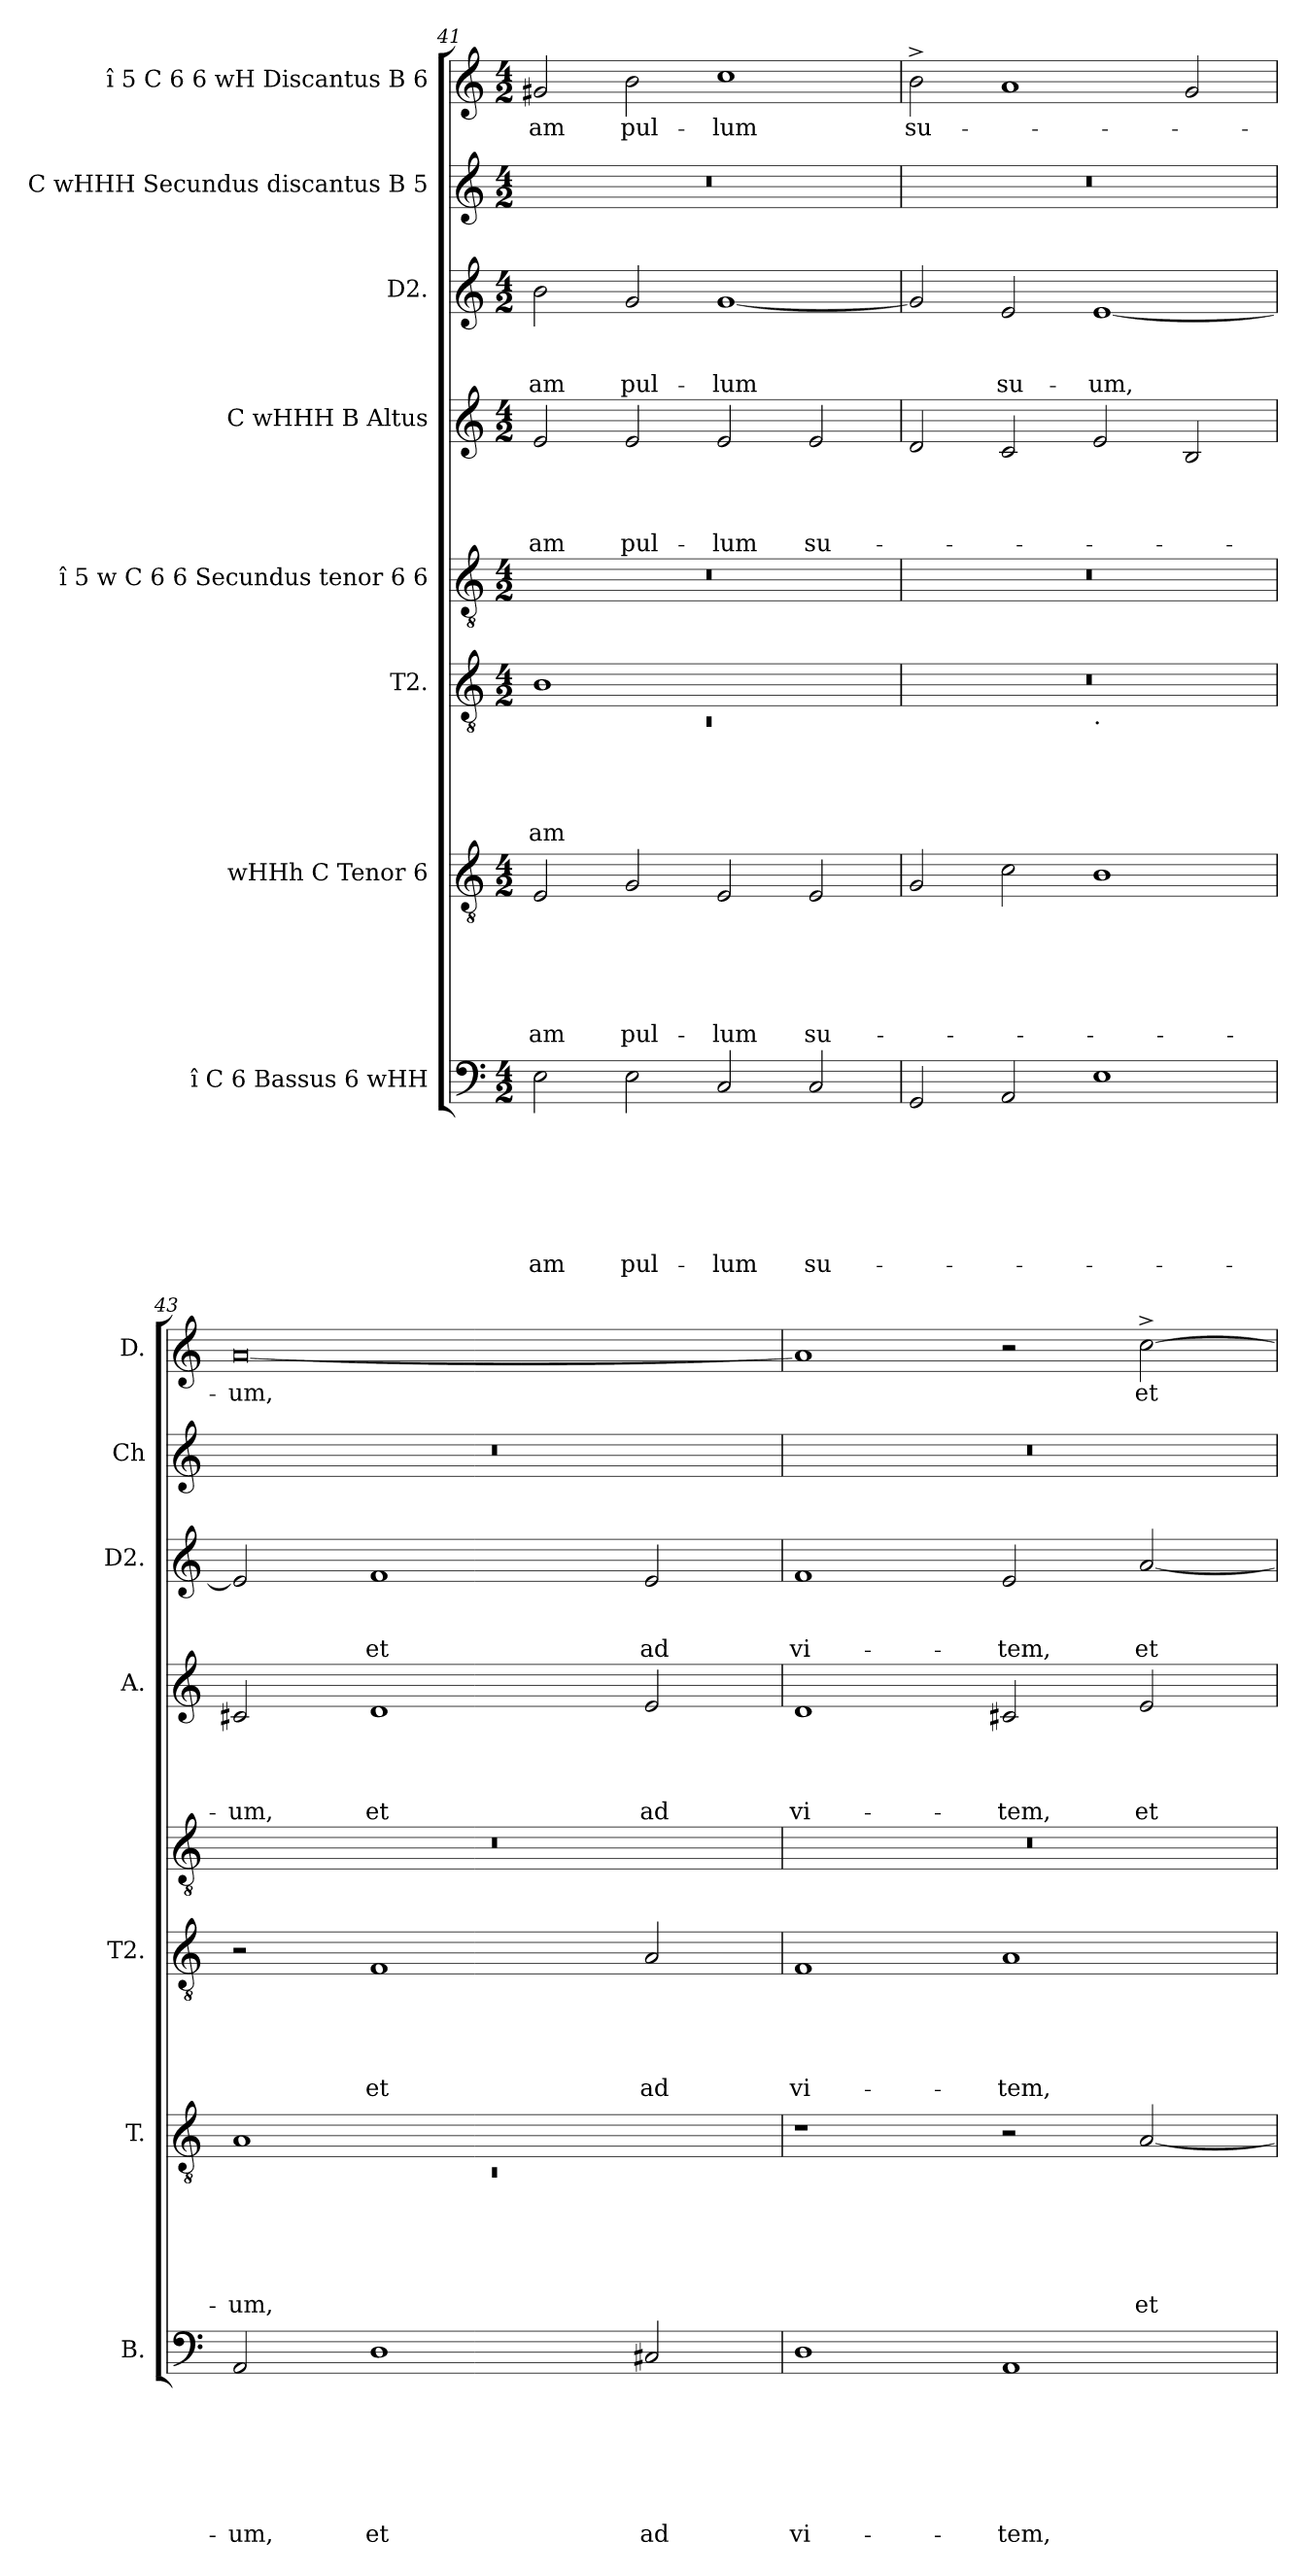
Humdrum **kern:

**kern	**text	**text	**text	**text	**text	**text	**text	**kern	**text	**text	**text	**text	**text	**text	**kern	**text	**text	**text	**text	**text	**kern	**kern	**text	**text	**text	**text	**kern	**text	**text	**text	**kern	**kern	**text
*part8	*part8	*part8	*part8	*part8	*part8	*part8	*part8	*part7	*part7	*part7	*part7	*part7	*part7	*part7	*part6	*part6	*part6	*part6	*part6	*part6	*part5	*part4	*part4	*part4	*part4	*part4	*part3	*part3	*part3	*part3	*part2	*part1	*part1
*staff8	*staff8	*staff8	*staff8	*staff8	*staff8	*staff8	*staff8	*staff7	*staff7	*staff7	*staff7	*staff7	*staff7	*staff7	*staff6	*staff6	*staff6	*staff6	*staff6	*staff6	*staff5	*staff4	*staff4	*staff4	*staff4	*staff4	*staff3	*staff3	*staff3	*staff3	*staff2	*staff1	*staff1
*I"î C 6 Bassus 6 wHH	*	*	*	*	*	*	*	*I"wHHh C Tenor 6	*	*	*	*	*	*	*I"T2.	*	*	*	*	*	*I"î 5 w C 6 6 Secundus tenor 6 6	*I"C wHHH B Altus	*	*	*	*	*I"D2.	*	*	*	*I"C wHHH Secundus discantus B 5	*I"î 5 C 6 6 wH Discantus B 6	*
*I'B.	*	*	*	*	*	*	*	*I'T.	*	*	*	*	*	*	*I'T2.	*	*	*	*	*	*	*I'A.	*	*	*	*	*I'D2.	*	*	*	*I'Ch	*I'D.	*
!!LO:LB:g=z
*clefF4	*	*	*	*	*	*	*	*clefGv2	*	*	*	*	*	*	*clefGv2	*	*	*	*	*	*clefGv2	*clefG2	*	*	*	*	*clefG2	*	*	*	*clefG2	*clefG2	*
*k[]	*	*	*	*	*	*	*	*k[]	*	*	*	*	*	*	*k[]	*	*	*	*	*	*k[]	*k[]	*	*	*	*	*k[]	*	*	*	*k[]	*k[]	*
*C:	*	*	*	*	*	*	*	*C:	*	*	*	*	*	*	*C:	*	*	*	*	*	*C:	*C:	*	*	*	*	*C:	*	*	*	*C:	*C:	*
*M4/2	*	*	*	*	*	*	*	*M4/2	*	*	*	*	*	*	*M4/2	*	*	*	*	*	*M4/2	*M4/2	*	*	*	*	*M4/2	*	*	*	*M4/2	*M4/2	*
=41	=41	=41	=41	=41	=41	=41	=41	=41	=41	=41	=41	=41	=41	=41	=41	=41	=41	=41	=41	=41	=41	=41	=41	=41	=41	=41	=41	=41	=41	=41	=41	=41	=41
*	*	*	*	*	*	*	*	*	*	*	*	*	*	*	*^	*	*	*	*	*	*	*	*	*	*	*	*	*	*	*	*	*	*
!	!	!	!	!	!	!	!LO:LY:b	!	!	!	!	!	!	!LO:LY:b	!	!LO:N:vis=1	!	!	!	!	!LO:LY:b	!	!	!	!	!	!LO:LY:b	!	!	!	!LO:LY:b	!	!	!LO:LY:b
2E\	.	.	.	.	.	.	-am	2E/	.	.	.	.	.	-am	1B	0rC	.	.	.	.	-am	0r	2e/	.	.	.	-am	2b\	.	.	-am	0r	2g#X/	-am
!	!	!	!	!	!	!	!LO:LY:b	!	!	!	!	!	!	!LO:LY:b	!	!	!	!	!	!	!	!	!	!	!	!	!LO:LY:b	!	!	!	!LO:LY:b	!	!	!LO:LY:b
2E\	.	.	.	.	.	.	pul-	2G/	.	.	.	.	.	pul-	.	.	.	.	.	.	.	.	2e/	.	.	.	pul-	2g/	.	.	pul-	.	2b\	pul-
!	!	!	!	!	!	!	!LO:LY:b	!	!	!	!	!	!	!LO:LY:b	!	!	!	!	!	!	!	!	!	!	!	!	!LO:LY:b	!	!	!	!LO:LY:b	!	!	!LO:LY:b
2C/	.	.	.	.	.	.	-lum	2E/	.	.	.	.	.	-lum	1ryy	.	.	.	.	.	.	.	2e/	.	.	.	-lum	[<1g	.	.	-lum	.	1cc	-lum
!	!	!	!	!	!	!	!LO:LY:b	!	!	!	!	!	!	!LO:LY:b	!	!	!	!	!	!	!	!	!	!	!	!	!LO:LY:b	!	!	!	!	!	!	!
2C/	.	.	.	.	.	.	su-	2E/	.	.	.	.	.	su-	.	.	.	.	.	.	.	.	2e/	.	.	.	su-	.	.	.	.	.	.	.
=42	=42	=42	=42	=42	=42	=42	=42	=42	=42	=42	=42	=42	=42	=42	=42	=42	=42	=42	=42	=42	=42	=42	=42	=42	=42	=42	=42	=42	=42	=42	=42	=42	=42	=42
!	!	!	!	!	!	!	!	!	!	!	!	!	!	!	!	!	!	!	!	!	!	!	!	!	!	!	!	!	!	!	!	!	!	!LO:LY:b
2GG/	.	.	.	.	.	.	.	2G/	.	.	.	.	.	.	0r	1ryy	.	.	.	.	.	0r	2d/	.	.	.	.	2g/]	.	.	.	0r	2b^>\	su-
!	!	!	!	!	!	!	!	!	!	!	!	!	!	!	!	!	!	!	!	!	!	!	!	!	!	!	!	!	!	!	!LO:LY:b	!	!	!
2AA/	.	.	.	.	.	.	.	2c\	.	.	.	.	.	.	.	.	.	.	.	.	.	.	2c/	.	.	.	.	2e/	.	.	su-	.	1a	.
!	!	!	!	!	!	!	!	!	!	!	!	!	!	!	!	!LO:TX:b:t=.	!	!	!	!	!	!	!	!	!	!	!	!	!	!	!	!	!	!
!	!	!	!	!	!	!	!	!	!	!	!	!	!	!	!	!	!	!	!	!	!	!	!	!	!	!	!	!	!	!	!LO:LY:b	!	!	!
1E	.	.	.	.	.	.	.	1B	.	.	.	.	.	.	.	1ryy	.	.	.	.	.	.	2e/	.	.	.	.	[<1e	.	.	-um,	.	.	.
.	.	.	.	.	.	.	.	.	.	.	.	.	.	.	.	.	.	.	.	.	.	.	2B/	.	.	.	.	.	.	.	.	.	2g/	.
=43	=43	=43	=43	=43	=43	=43	=43	=43	=43	=43	=43	=43	=43	=43	=43	=43	=43	=43	=43	=43	=43	=43	=43	=43	=43	=43	=43	=43	=43	=43	=43	=43	=43	=43
*	*	*	*	*	*	*	*	*^	*	*	*	*	*	*	*	*	*	*	*	*	*	*	*	*	*	*	*	*	*	*	*	*	*	*
!	!	!	!	!	!	!	!LO:LY:b	!	!LO:N:vis=1	!	!	!	!	!	!LO:LY:b	!	!	!	!	!	!	!	!	!	!	!	!	!LO:LY:b	!	!	!	!	!	!	!LO:LY:b
*	*	*	*	*	*	*	*	*	*	*	*	*	*	*	*	*v	*v	*	*	*	*	*	*	*	*	*	*	*	*	*	*	*	*	*	*
2AA/	.	.	.	.	.	.	-um,	1A	0rC	.	.	.	.	.	-um,	2r	.	.	.	.	.	0r	2c#X/	.	.	.	-um,	2e/]	.	.	.	0r	[<0a	-um,
!	!	!	!	!	!	!	!LO:LY:b	!	!	!	!	!	!	!	!	!	!	!	!	!	!LO:LY:b	!	!	!	!	!	!LO:LY:b	!	!	!	!LO:LY:b	!	!	!
1D	.	.	.	.	.	.	et	.	.	.	.	.	.	.	.	1F	.	.	.	.	et	.	1d	.	.	.	et	1f	.	.	et	.	.	.
.	.	.	.	.	.	.	.	1ryy	.	.	.	.	.	.	.	.	.	.	.	.	.	.	.	.	.	.	.	.	.	.	.	.	.	.
!	!	!	!	!	!	!	!LO:LY:b	!	!	!	!	!	!	!	!	!	!	!	!	!	!LO:LY:b	!	!	!	!	!	!LO:LY:b	!	!	!	!LO:LY:b	!	!	!
2C#X/	.	.	.	.	.	.	ad	.	.	.	.	.	.	.	.	2A/	.	.	.	.	ad	.	2e/	.	.	.	ad	2e/	.	.	ad	.	.	.
*	*	*	*	*	*	*	*	*v	*v	*	*	*	*	*	*	*	*	*	*	*	*	*	*	*	*	*	*	*	*	*	*	*	*	*
=44	=44	=44	=44	=44	=44	=44	=44	=44	=44	=44	=44	=44	=44	=44	=44	=44	=44	=44	=44	=44	=44	=44	=44	=44	=44	=44	=44	=44	=44	=44	=44	=44	=44
!	!	!	!	!	!	!	!LO:LY:b	!	!	!	!	!	!	!	!	!	!	!	!	!LO:LY:b	!	!	!	!	!	!LO:LY:b	!	!	!	!LO:LY:b	!	!	!
1D	.	.	.	.	.	.	vi-	1r	.	.	.	.	.	.	1F	.	.	.	.	vi-	0r	1d	.	.	.	vi-	1f	.	.	vi-	0r	1a]	.
!	!	!	!	!	!	!	!LO:LY:b	!	!	!	!	!	!	!	!	!	!	!	!	!LO:LY:b	!	!	!	!	!	!LO:LY:b	!	!	!	!LO:LY:b	!	!	!
1AA	.	.	.	.	.	.	-tem,	2r	.	.	.	.	.	.	1A	.	.	.	.	-tem,	.	2c#X/	.	.	.	-tem,	2e/	.	.	-tem,	.	2r	.
!	!	!	!	!	!	!	!	!	!	!	!	!	!	!LO:LY:b	!	!	!	!	!	!	!	!	!	!	!	!LO:LY:b	!	!	!	!LO:LY:b	!	!	!LO:LY:b
.	.	.	.	.	.	.	.	[<2A/	.	.	.	.	.	et	.	.	.	.	.	.	.	2e/	.	.	.	et	[<2a/	.	.	et	.	[>2cc^>\	et
=	=	=	=	=	=	=	=	=	=	=	=	=	=	=	=	=	=	=	=	=	=	=	=	=	=	=	=	=	=	=	=	=	=
*-	*-	*-	*-	*-	*-	*-	*-	*-	*-	*-	*-	*-	*-	*-	*-	*-	*-	*-	*-	*-	*-	*-	*-	*-	*-	*-	*-	*-	*-	*-	*-	*-	*-
